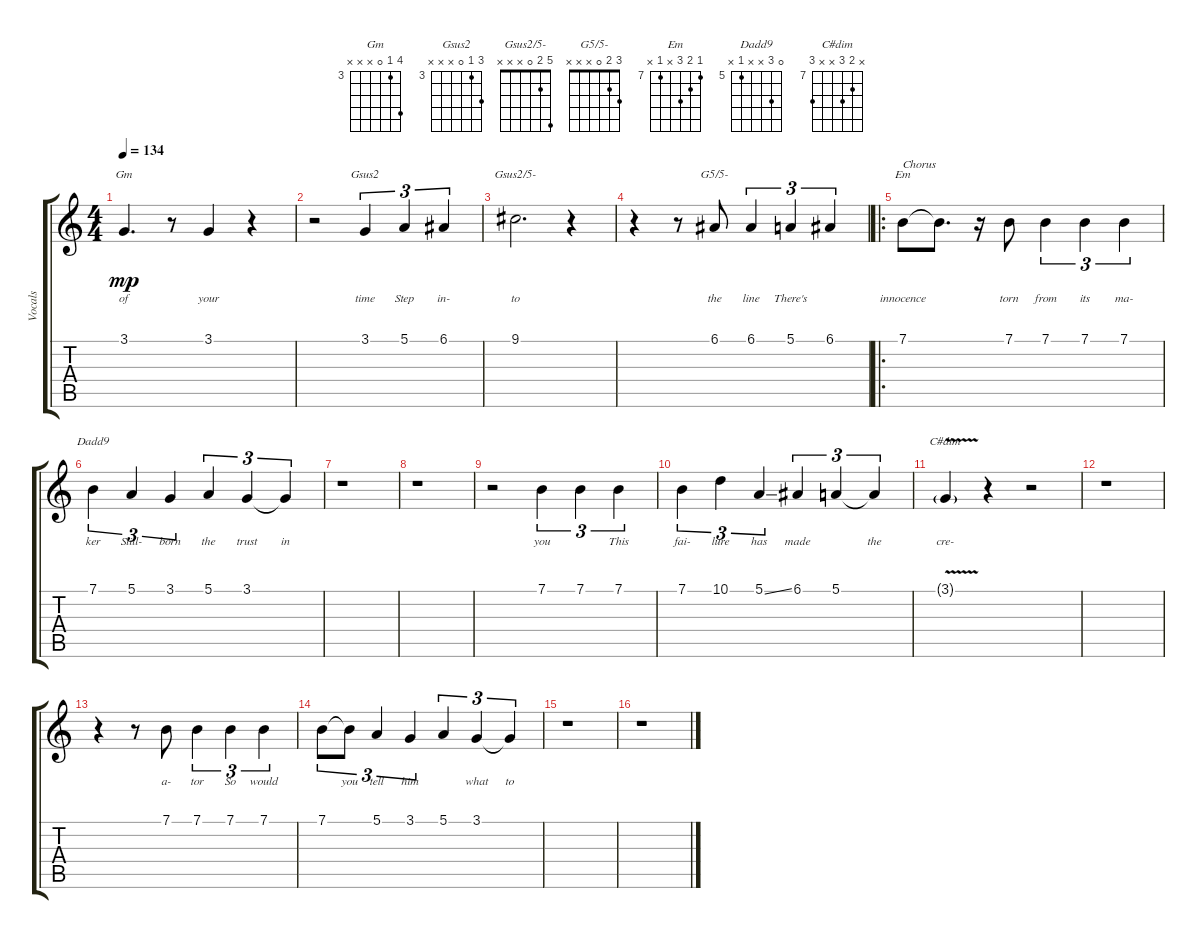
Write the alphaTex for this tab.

\track ("Vocals" "Vocals") {instrument whistle}
\staff {score tabs}
\tuning (E4 B3 G3 D3 A2 E2) {hide}
\chord ("Gm" 6 3 0 x x x) {firstfret 3}
\chord ("Gsus2" 5 3 0 x x x) {firstfret 3}
\chord ("Gsus2/5-" 5 2 0 x x x)
\chord ("G5/5-" 3 2 0 x x x)
\chord ("Em" 7 8 9 x 7 x) {firstfret 7}
\chord ("Dadd9" 0 7 x x 5 x) {firstfret 5}
\chord ("C#dim" x 8 9 x x 9) {firstfret 7}
\ts (4 4)
\tempo 134
\clef g2
\ks c
3.1.4{d ch "Gm" lyrics (0 "of") lyrics (1 "") lyrics (2 "") lyrics (3 "") lyrics (4 "") dy mp} r.8 3.1.4{lyrics (0 "your") lyrics (1 "") lyrics (2 "") lyrics (3 "") lyrics (4 "")} r.4 |
r.2 3.1.4{tu (3 2) ch "Gsus2" lyrics (0 "time") lyrics (1 "") lyrics (2 "") lyrics (3 "") lyrics (4 "")} 5.1.4{tu (3 2) lyrics (0 "Step") lyrics (1 "") lyrics (2 "") lyrics (3 "") lyrics (4 "")} 6.1.4{tu (3 2) lyrics (0 "in-") lyrics (1 "") lyrics (2 "") lyrics (3 "") lyrics (4 "")} |
9.1.2{d ch "Gsus2/5-" lyrics (0 "to") lyrics (1 "") lyrics (2 "") lyrics (3 "") lyrics (4 "")} r.4 |
r.4 r.8 6.1.8{ch "G5/5-" lyrics (0 "the") lyrics (1 "") lyrics (2 "") lyrics (3 "") lyrics (4 "")} 6.1.4{tu (3 2) lyrics (0 "line") lyrics (1 "") lyrics (2 "") lyrics (3 "") lyrics (4 "")} 5.1.4{tu (3 2) lyrics (0 "There's") lyrics (1 "") lyrics (2 "") lyrics (3 "") lyrics (4 "")} 6.1.4{tu (3 2) lyrics (0 "") lyrics (1 "") lyrics (2 "") lyrics (3 "") lyrics (4 "")} |
\ro
7.1.8{ch "Em" txt "Chorus" lyrics (0 "innocence") lyrics (1 "") lyrics (2 "") lyrics (3 "") lyrics (4 "")} 7.1{t}.8{d lyrics (0 "") lyrics (1 "") lyrics (2 "") lyrics (3 "") lyrics (4 "")} r.16 7.1.8{lyrics (0 "torn") lyrics (1 "") lyrics (2 "") lyrics (3 "") lyrics (4 "")} 7.1.4{tu (3 2) lyrics (0 "from") lyrics (1 "") lyrics (2 "") lyrics (3 "") lyrics (4 "")} 7.1.4{tu (3 2) lyrics (0 "its") lyrics (1 "") lyrics (2 "") lyrics (3 "") lyrics (4 "")} 7.1.4{tu (3 2) lyrics (0 "ma-") lyrics (1 "") lyrics (2 "") lyrics (3 "") lyrics (4 "")} |
7.1.4{tu (3 2) ch "Dadd9" lyrics (0 "ker") lyrics (1 "") lyrics (2 "") lyrics (3 "") lyrics (4 "")} 5.1.4{tu (3 2) lyrics (0 "Still-") lyrics (1 "") lyrics (2 "") lyrics (3 "") lyrics (4 "")} 3.1.4{tu (3 2) lyrics (0 "born") lyrics (1 "") lyrics (2 "") lyrics (3 "") lyrics (4 "")} 5.1.4{tu (3 2) lyrics (0 "the") lyrics (1 "") lyrics (2 "") lyrics (3 "") lyrics (4 "")} 3.1.4{tu (3 2) lyrics (0 "trust") lyrics (1 "") lyrics (2 "") lyrics (3 "") lyrics (4 "")} 3.1{t}.4{tu (3 2) lyrics (0 "in") lyrics (1 "") lyrics (2 "") lyrics (3 "") lyrics (4 "")} |
r.1 |
r.1 |
r.2 7.1.4{tu (3 2) lyrics (0 "you") lyrics (1 "") lyrics (2 "") lyrics (3 "") lyrics (4 "")} 7.1.4{tu (3 2) lyrics (0 "") lyrics (1 "") lyrics (2 "") lyrics (3 "") lyrics (4 "")} 7.1.4{tu (3 2) lyrics (0 "This") lyrics (1 "") lyrics (2 "") lyrics (3 "") lyrics (4 "")} |
7.1.4{tu (3 2) lyrics (0 "fai-") lyrics (1 "") lyrics (2 "") lyrics (3 "") lyrics (4 "")} 10.1.4{tu (3 2) lyrics (0 "lure") lyrics (1 "") lyrics (2 "") lyrics (3 "") lyrics (4 "")} 5.1{ss}.4{tu (3 2) lyrics (0 "has") lyrics (1 "") lyrics (2 "") lyrics (3 "") lyrics (4 "")} 6.1.4{tu (3 2) lyrics (0 "made") lyrics (1 "") lyrics (2 "") lyrics (3 "") lyrics (4 "")} 5.1.4{tu (3 2) lyrics (0 "") lyrics (1 "") lyrics (2 "") lyrics (3 "") lyrics (4 "")} 5.1{t}.4{tu (3 2) lyrics (0 "the") lyrics (1 "") lyrics (2 "") lyrics (3 "") lyrics (4 "")} |
3.1{v g}.4{ch "C#dim" lyrics (0 "cre-") lyrics (1 "") lyrics (2 "") lyrics (3 "") lyrics (4 "")} r.4 r.2 |
r.1 |
r.4 r.8 7.1.8{lyrics (0 "a-") lyrics (1 "") lyrics (2 "") lyrics (3 "") lyrics (4 "")} 7.1.4{tu (3 2) lyrics (0 "tor") lyrics (1 "") lyrics (2 "") lyrics (3 "") lyrics (4 "")} 7.1.4{tu (3 2) lyrics (0 "So") lyrics (1 "") lyrics (2 "") lyrics (3 "") lyrics (4 "")} 7.1.4{tu (3 2) lyrics (0 "would") lyrics (1 "") lyrics (2 "") lyrics (3 "") lyrics (4 "")} |
7.1.8{tu (3 2) lyrics (0 "") lyrics (1 "") lyrics (2 "") lyrics (3 "") lyrics (4 "")} 7.1{t}.8{tu (3 2) lyrics (0 "you") lyrics (1 "") lyrics (2 "") lyrics (3 "") lyrics (4 "")} 5.1.4{tu (3 2) lyrics (0 "tell") lyrics (1 "") lyrics (2 "") lyrics (3 "") lyrics (4 "")} 3.1.4{tu (3 2) lyrics (0 "him") lyrics (1 "") lyrics (2 "") lyrics (3 "") lyrics (4 "")} 5.1.4{tu (3 2) lyrics (0 "") lyrics (1 "") lyrics (2 "") lyrics (3 "") lyrics (4 "")} 3.1.4{tu (3 2) lyrics (0 "what") lyrics (1 "") lyrics (2 "") lyrics (3 "") lyrics (4 "")} 3.1{t}.4{tu (3 2) lyrics (0 "to") lyrics (1 "") lyrics (2 "") lyrics (3 "") lyrics (4 "")} |
r.1 |
r.1
